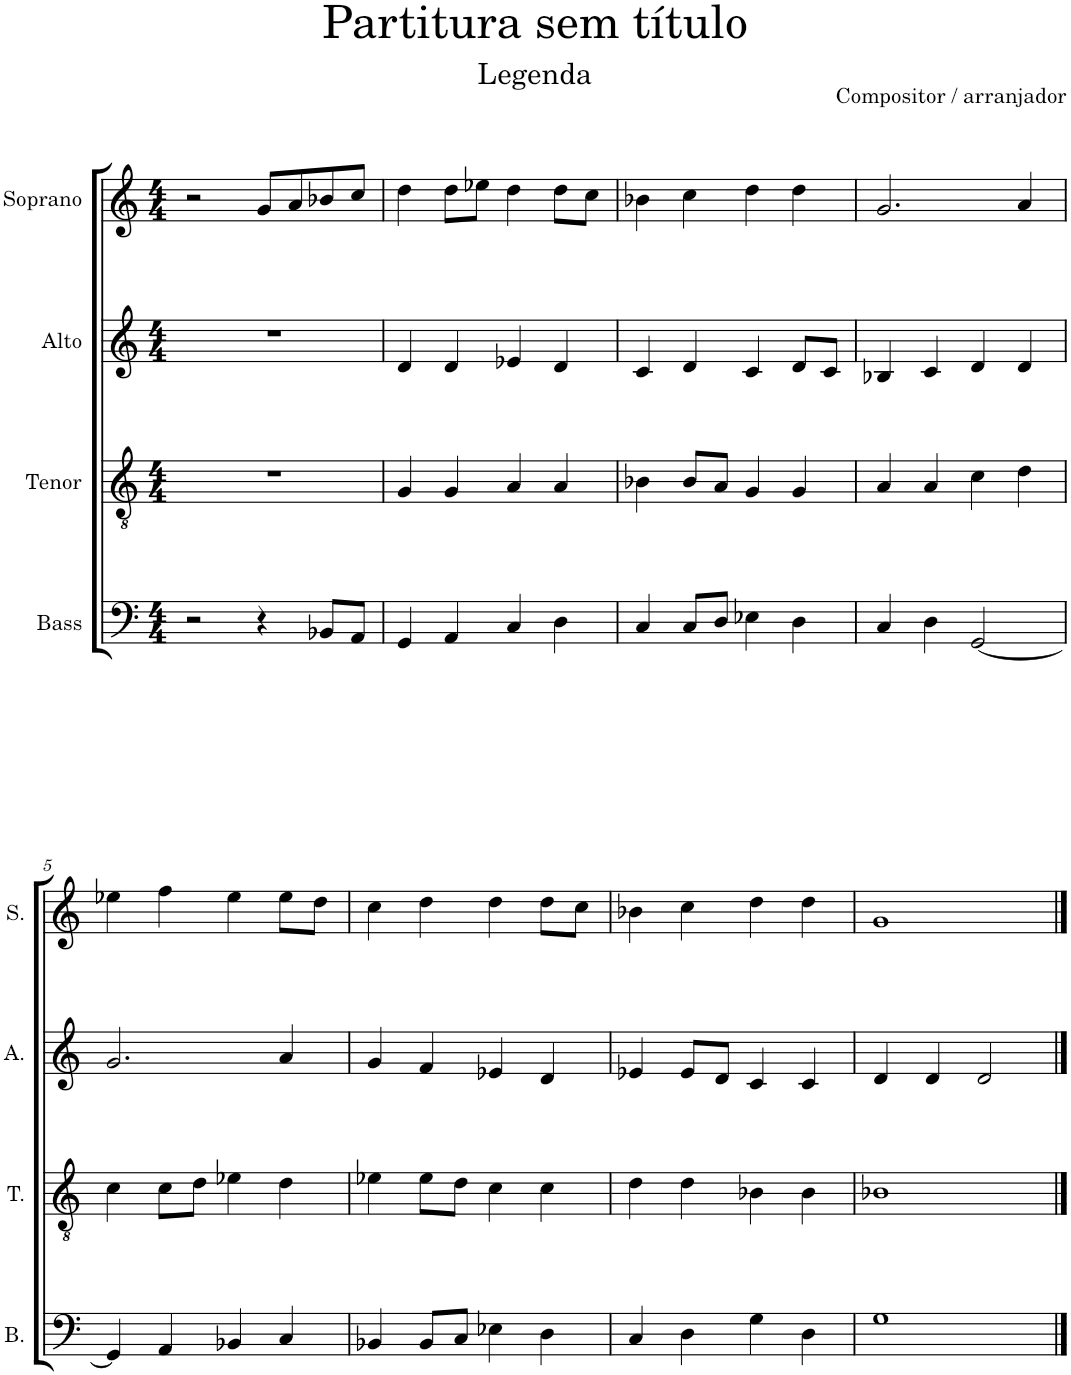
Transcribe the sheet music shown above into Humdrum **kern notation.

**kern	**kern	**kern	**kern
*part4	*part3	*part2	*part1
*staff4	*staff3	*staff2	*staff1
*I"Bass	*I"Tenor	*I"Alto	*I"Soprano
*I'B.	*I'T.	*I'A.	*I'S.
*clefF4	*clefGv2	*clefG2	*clefG2
*k[]	*k[]	*k[]	*k[]
*M4/4	*M4/4	*M4/4	*M4/4
=1	=1	=1	=1
2r	1r	1r	2r
4r	.	.	8g/L
.	.	.	8a/
8BB-X/L	.	.	8b-X/
8AA/J	.	.	8cc/J
=2	=2	=2	=2
4GG/	4G/	4d/	4dd\
4AA/	4G/	4d/	8dd\L
.	.	.	8ee-X\J
4C/	4A/	4e-X/	4dd\
4D\	4A/	4d/	8dd\L
.	.	.	8cc\J
=3	=3	=3	=3
4C/	4B-X\	4c/	4b-X\
8C/L	8B-/L	4d/	4cc\
8D/J	8A/J	.	.
4E-X\	4G/	4c/	4dd\
4D\	4G/	8d/L	4dd\
.	.	8c/J	.
=4	=4	=4	=4
4C/	4A/	4B-X/	2.g/
4D\	4A/	4c/	.
[2GG/	4c\	4d/	.
.	4d\	4d/	4a/
!!LO:LB:g=z
=5	=5	=5	=5
4GG/]	4c\	2.g/	4ee-X\
4AA/	8c\L	.	4ff\
.	8d\J	.	.
4BB-X/	4e-X\	.	4ee-\
4C/	4d\	4a/	8ee-\L
.	.	.	8dd\J
=6	=6	=6	=6
4BB-X/	4e-X\	4g/	4cc\
8BB-/L	8e-\L	4f/	4dd\
8C/J	8d\J	.	.
4E-X\	4c\	4e-X/	4dd\
4D\	4c\	4d/	8dd\L
.	.	.	8cc\J
=7	=7	=7	=7
4C/	4d\	4e-X/	4b-X\
4D\	4d\	8e-/L	4cc\
.	.	8d/J	.
4G\	4B-X\	4c/	4dd\
4D\	4B-\	4c/	4dd\
=8	=8	=8	=8
1G	1B-X	4d/	1g
.	.	4d/	.
.	.	2d/	.
==	==	==	==
*-	*-	*-	*-
